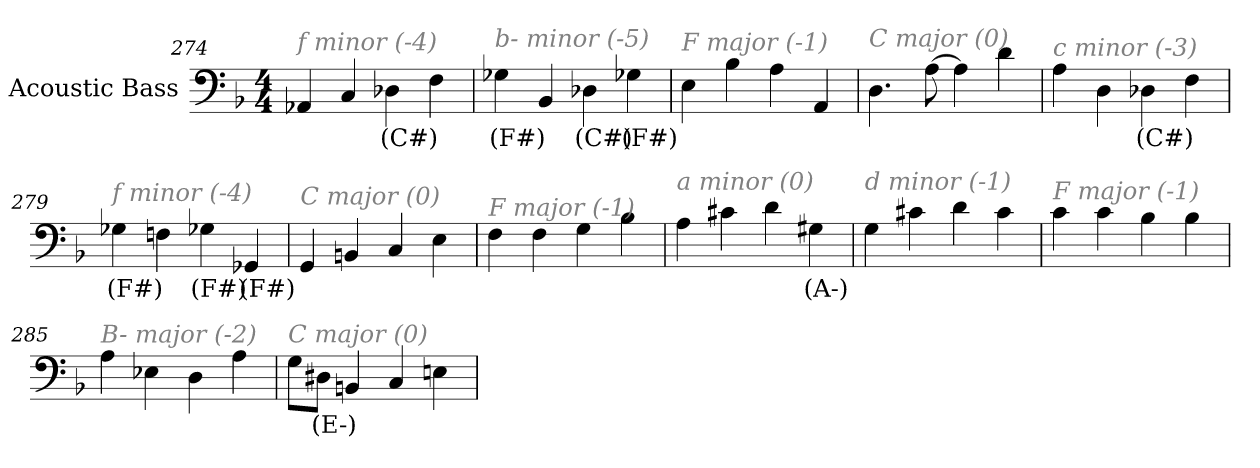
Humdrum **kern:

**kern	**text
*part1	*part1
*staff1	*staff1
*I"Acoustic Bass	*
*clefF4	*
*ITrd7c12	*
*k[b-]	*
*F:	*
*M4/4	*
=274	=274
!LO:TX:i:color=#808080:t=f minor (-4)	!
4AAA-X	.
4CC	.
4DD-Xi	(C#)
4FF	.
=275	=275
!LO:TX:i:color=#808080:t=b- minor (-5)	!
4GG-Xi	(F#)
4BBB-	.
4DD-Xi	(C#)
4GG-Xi	(F#)
=276	=276
!LO:TX:i:color=#808080:t=F major (-1)	!
4EE	.
4BB-	.
4AA	.
4AAA	.
=277	=277
!LO:TX:i:color=#808080:t=C major (0)	!
4.DD	.
[8AA	.
4AA]	.
4D	.
=278	=278
!LO:TX:i:color=#808080:t=c minor (-3)	!
4AA	.
4DD	.
4DD-Xi	(C#)
4FF	.
=279	=279
!LO:TX:i:color=#808080:t=f minor (-4)	!
4GG-Xi	(F#)
4FFn	.
4GG-Xi	(F#)
4GGG-Xi	(F#)
=280	=280
!LO:TX:i:color=#808080:t=C major (0)	!
4GGG	.
4BBBn	.
4CC	.
4EE	.
=281	=281
!LO:TX:i:color=#808080:t=F major (-1)	!
4FF	.
4FF	.
4GG	.
4BB-	.
=282	=282
!LO:TX:i:color=#808080:t=a minor (0)	!
4AA	.
4C#X	.
4D	.
4GG#Xi	(A-)
=283	=283
!LO:TX:i:color=#808080:t=d minor (-1)	!
4GG	.
4C#X	.
4D	.
4C#	.
=284	=284
!LO:TX:i:color=#808080:t=F major (-1)	!
4C	.
4C	.
4BB-	.
4BB-	.
=285	=285
!LO:TX:i:color=#808080:t=B- major (-2)	!
4AA	.
4EE-X	.
4DD	.
4AA	.
=286	=286
!LO:TX:i:color=#808080:t=C major (0)	!
8GGL	.
8DD#XiJ	(E-)
4BBBn	.
4CC	.
4EEn	.
=	=
*-	*-
